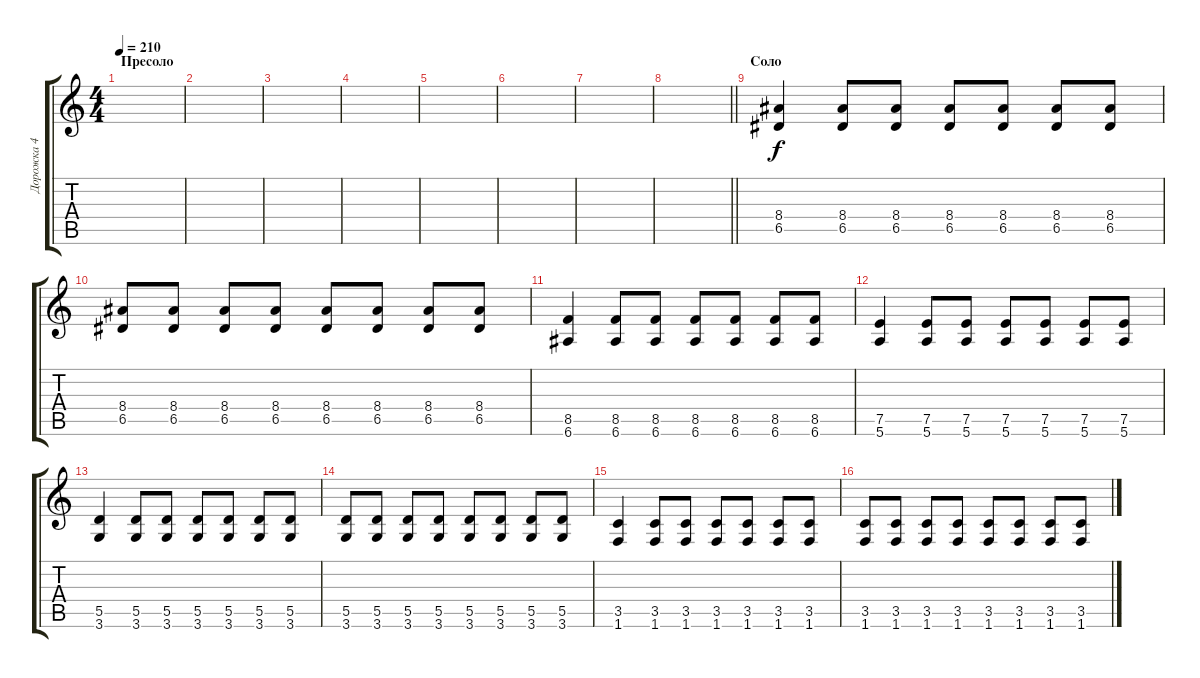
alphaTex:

\track ("Дорожка 4" "Дорожка 4") {instrument distortionguitar}
\staff {score tabs}
\tuning (E4 B3 G3 D3 A2 E2) {hide}
\ts (4 4)
\section ("" "Пресоло")
\tempo 210
\clef g2
\ks c
|
|
|
|
|
|
|
\barLineRight lightlight
|
\section ("" "Соло")
(8.4 6.5).4 (8.4 6.5).8 (8.4 6.5).8 (8.4 6.5).8 (8.4 6.5).8 (8.4 6.5).8 (8.4 6.5).8 |
(8.4 6.5).8 (8.4 6.5).8 (8.4 6.5).8 (8.4 6.5).8 (8.4 6.5).8 (8.4 6.5).8 (8.4 6.5).8 (8.4 6.5).8 |
(8.5 6.6).4 (8.5 6.6).8 (8.5 6.6).8 (8.5 6.6).8 (8.5 6.6).8 (8.5 6.6).8 (8.5 6.6).8 |
(7.5 5.6).4 (7.5 5.6).8 (7.5 5.6).8 (7.5 5.6).8 (7.5 5.6).8 (7.5 5.6).8 (7.5 5.6).8 |
(5.5 3.6).4 (5.5 3.6).8 (5.5 3.6).8 (5.5 3.6).8 (5.5 3.6).8 (5.5 3.6).8 (5.5 3.6).8 |
(5.5 3.6).8 (5.5 3.6).8 (5.5 3.6).8 (5.5 3.6).8 (5.5 3.6).8 (5.5 3.6).8 (5.5 3.6).8 (5.5 3.6).8 |
(3.5 1.6).4 (3.5 1.6).8 (3.5 1.6).8 (3.5 1.6).8 (3.5 1.6).8 (3.5 1.6).8 (3.5 1.6).8 |
(3.5 1.6).8 (3.5 1.6).8 (3.5 1.6).8 (3.5 1.6).8 (3.5 1.6).8 (3.5 1.6).8 (3.5 1.6).8 (3.5 1.6).8
